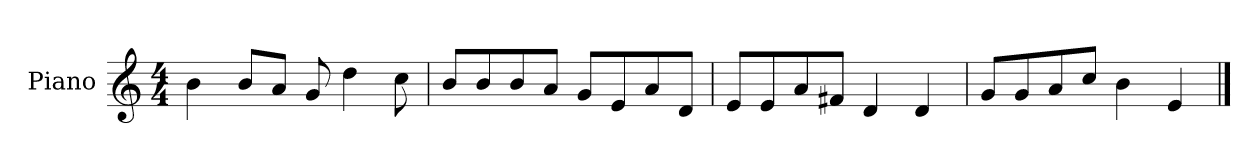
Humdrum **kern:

**kern
*part1
*staff1
*I"Piano
*I'P-no
*clefG2
*k[]
*M4/4
*MM90
=1
4b\
8b/L
8a/J
8g/
4dd\
8cc\
=2
8b/L
8b/
8b/
8a/J
8g/L
8e/
8a/
8d/J
=3
8e/L
8e/
8a/
8f#X/J
4d/
4d/
=4
8g/L
8g/
8a/
8cc/J
4b\
4e/
==
*-
